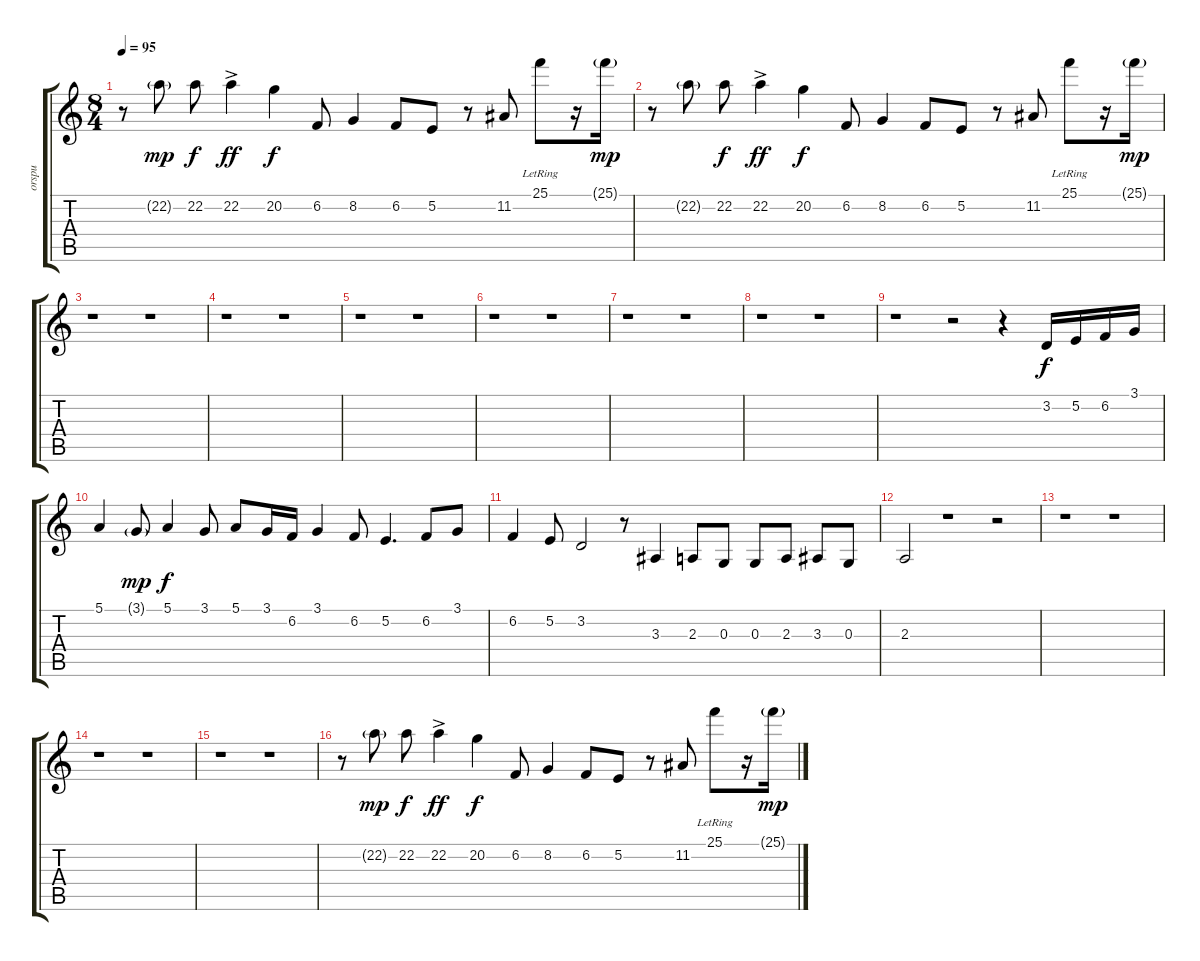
\track ("orspu" "orspu") {instrument acousticgrandpiano}
\staff {score tabs}
\tuning (E4 B3 G3 D3 A2 E2) {hide}
\ts (8 4)
\tempo 95
\clef g2
\ks c
r.8{dy mp} 22.2{g}.8 22.2.8{dy f} 22.2{ac}.4{dy ff} 20.2.4{dy f} 6.2.8 8.2.4 6.2.8 5.2.8 r.8 11.2.8 25.1{lr}.8 r.16 25.1{g}.16{dy mp} |
r.8 22.2{g}.8 22.2.8{dy f} 22.2{ac}.4{dy ff} 20.2.4{dy f} 6.2.8 8.2.4 6.2.8 5.2.8 r.8 11.2.8 25.1{lr}.8 r.16 25.1{g}.16{dy mp} |
r.1 r.1 |
r.1 r.1 |
r.1 r.1 |
r.1 r.1 |
r.1 r.1 |
r.1 r.1 |
r.1 r.2 r.4 3.2.16{dy f} 5.2.16 6.2.16 3.1.16 |
5.1.4 3.1{g}.8{dy mp} 5.1.4{dy f} 3.1.8 5.1.8 3.1.16 6.2.16 3.1.4 6.2.8 5.2.4{d} 6.2.8 3.1.8 |
6.2.4 5.2.8 3.2.2 r.8 3.3.4 2.3.8 0.3.8 0.3.8 2.3.8 3.3.8 0.3.8 |
2.3.2 r.1 r.2 |
r.1 r.1 |
r.1 r.1 |
r.1 r.1 |
r.8 22.2{g}.8{dy mp} 22.2.8{dy f} 22.2{ac}.4{dy ff} 20.2.4{dy f} 6.2.8 8.2.4 6.2.8 5.2.8 r.8 11.2.8 25.1{lr}.8 r.16 25.1{g}.16{dy mp}
